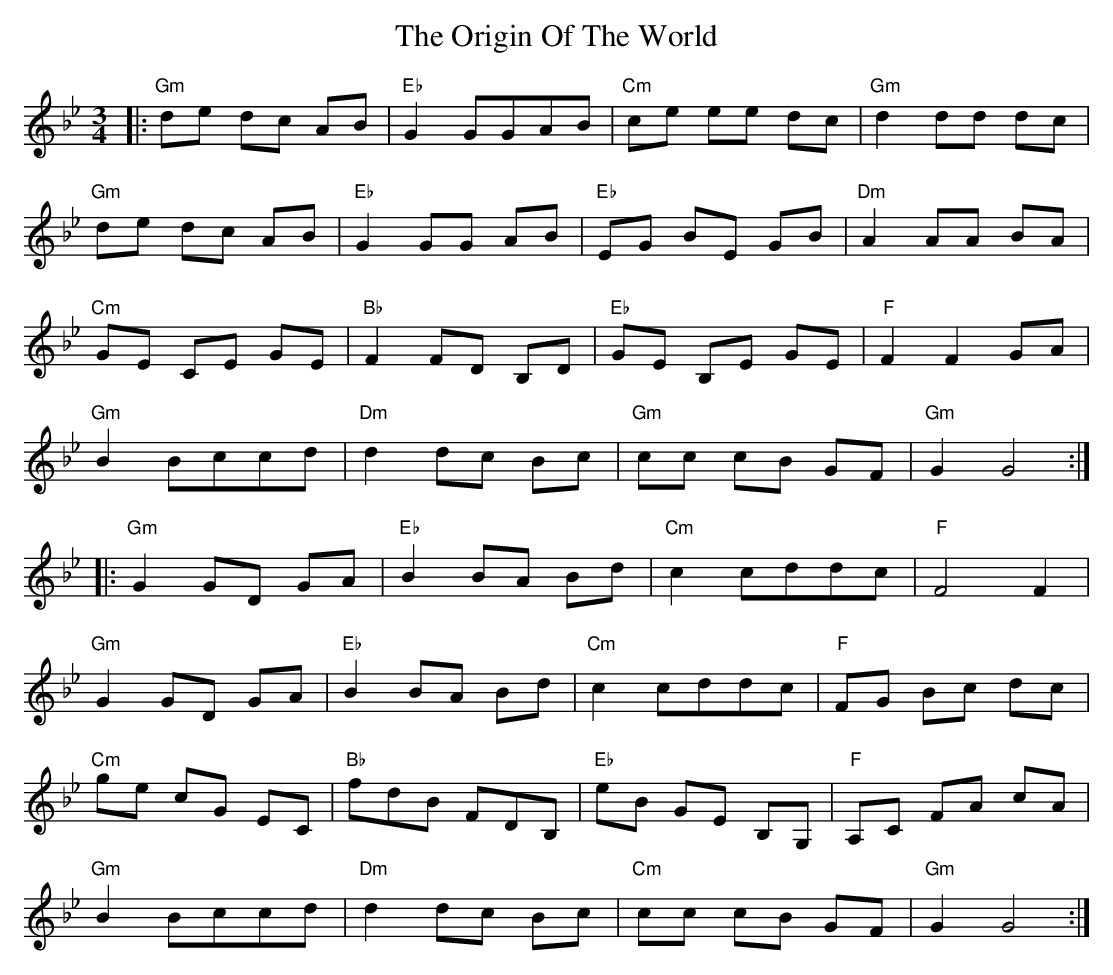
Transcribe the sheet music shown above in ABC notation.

X:1
T: The Origin Of The World
M: 3/4
L: 1/8
K: Gmin
|:"Gm" de dc AB|"Eb" G2GGAB|"Cm" ce ee dc|"Gm" d2dd dc|
"Gm" de dc AB|"Eb" G2GG AB|"Eb" EG BE GB|"Dm" A2 AA BA|
"Cm" GE CE GE|"Bb" F2 FD B,D|"Eb" GE B,E GE|"F" F2 F2 GA|
"Gm" B2 Bccd|"Dm" d2dc Bc|"Gm" cc cB GF|"Gm" G2 G4:|
|:"Gm" G2 GD GA|"Eb" B2 BA Bd|"Cm" c2 cddc|"F" F4 F2|
"Gm" G2 GD GA|"Eb" B2 BA Bd|"Cm" c2 cddc|"F" FG Bc dc|
"Cm" ge cG EC|"Bb" fdB FDB,|"Eb" eB GE B,G,|"F" A,C FA cA|
"Gm" B2 Bccd|"Dm" d2 dc Bc|"Cm" cc cB GF|"Gm" G2 G4:|
